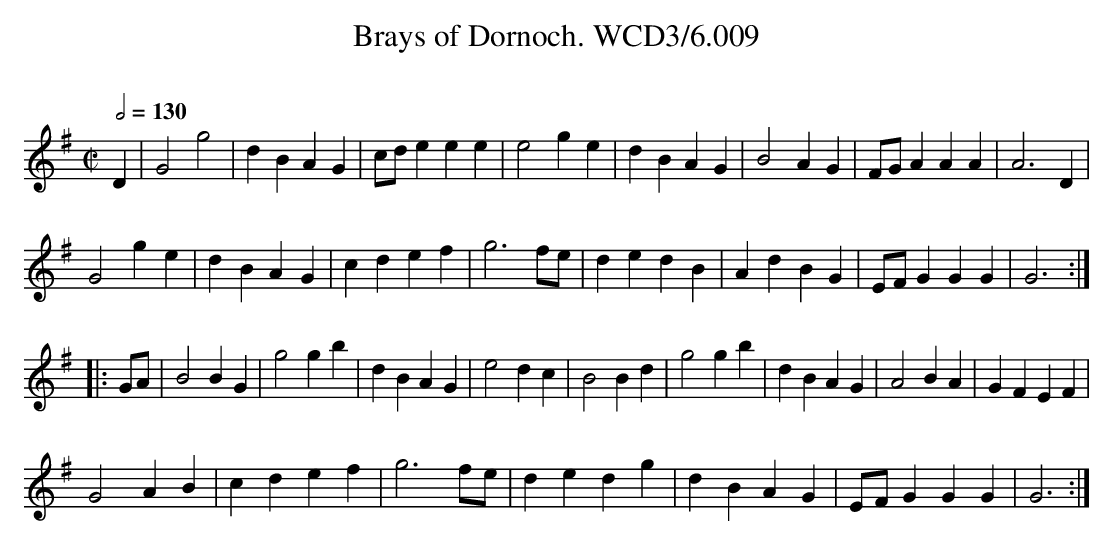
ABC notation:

X:1
T:Brays of Dornoch. WCD3/6.009
O:
M:C|
L:1/4
Q:1/2=130
K:G
D|G2 g2|dBAG|c/d/ eee|e2 ge|dBAG|B2 AG|F/G/ AAA|A3 D|
G2 ge|dBAG|cdef|g3 f/e/|dedB|AdBG|E/F/ GGG|G3:|
|:G/A/|B2 BG|g2 gb|dBAG|e2 dc|B2 Bd|g2 gb|dBAG|A2 BA|GFEF|
G2 AB|cdef|g3 f/e/|dedg|dBAG|E/F/ GGG|G3:|
